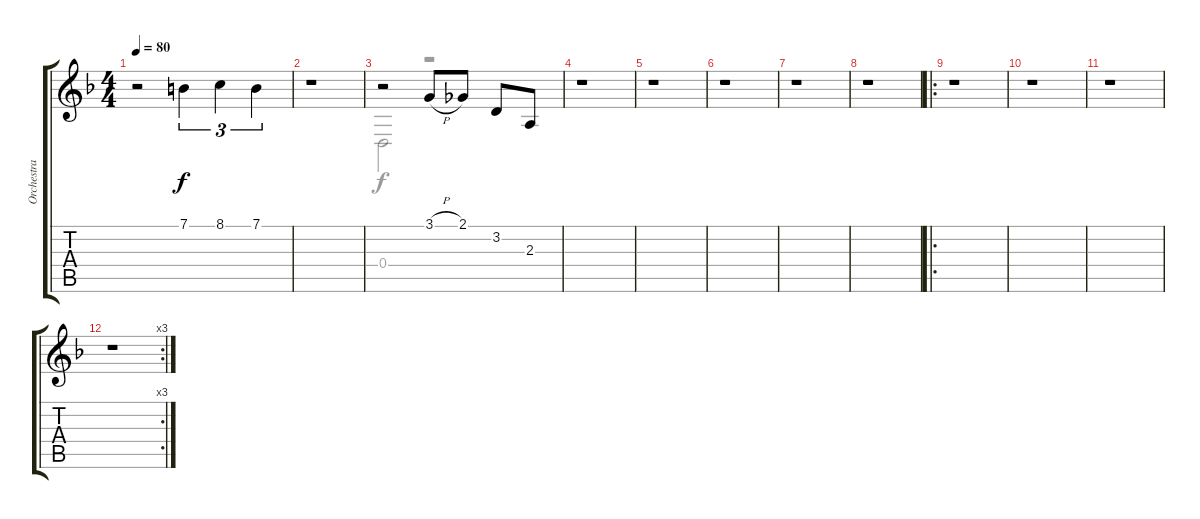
\track ("Orchestra" "Orchestra") {instrument orchestralharp}
\staff {score tabs}
\tuning (E4 B3 G3 D3 A2 E2) {hide}
\voice
\ts (4 4)
\tempo 80
\clef g2
\ks f
r.2{dy f} 7.1.4{tu (3 2)} 8.1.4{tu (3 2)} 7.1.4{tu (3 2)} |
r.1 |
r.2 3.1{h}.8 2.1.8 3.2.8 2.3.8 |
r.1 |
r.1 |
r.1 |
r.1 |
r.1 |
\ro
r.1 |
r.1 |
r.1 |
\rc 3
r.1 |
\voice
\clef g2
\ottava regular
\simile none
\ks f
|
|
0.4.2 r.2 |
|
|
|
|
|
|
|
|
|
